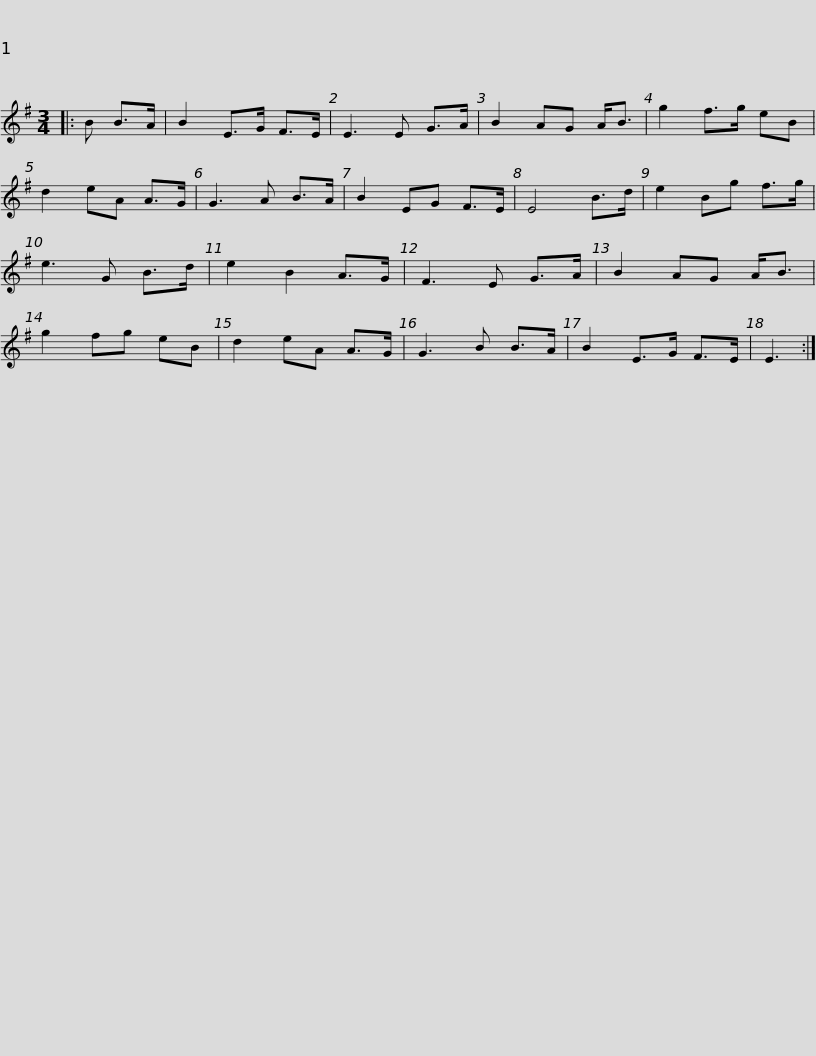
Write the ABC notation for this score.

X:1
L:1/8
M:3/4
I:linebreak $
K:Emin
V:1 treble
V:1
|: B B>A | B2 E>G F>E | E3 E G>A | B2 AG A<B | g2 f>g eB | %5
 d2 eA A>G | G3 A B>A | B2 EG F>E |$ E4 B>d | e2 Bg f>g | %10
 e3 G B>d | e2 B2 A>G | F3 E G>A | B2 AG A<B | g2 fg eB | %15
 d2 eA A>G |$ G3 B B>A | B2 E>G F>E | E3 :| %19
